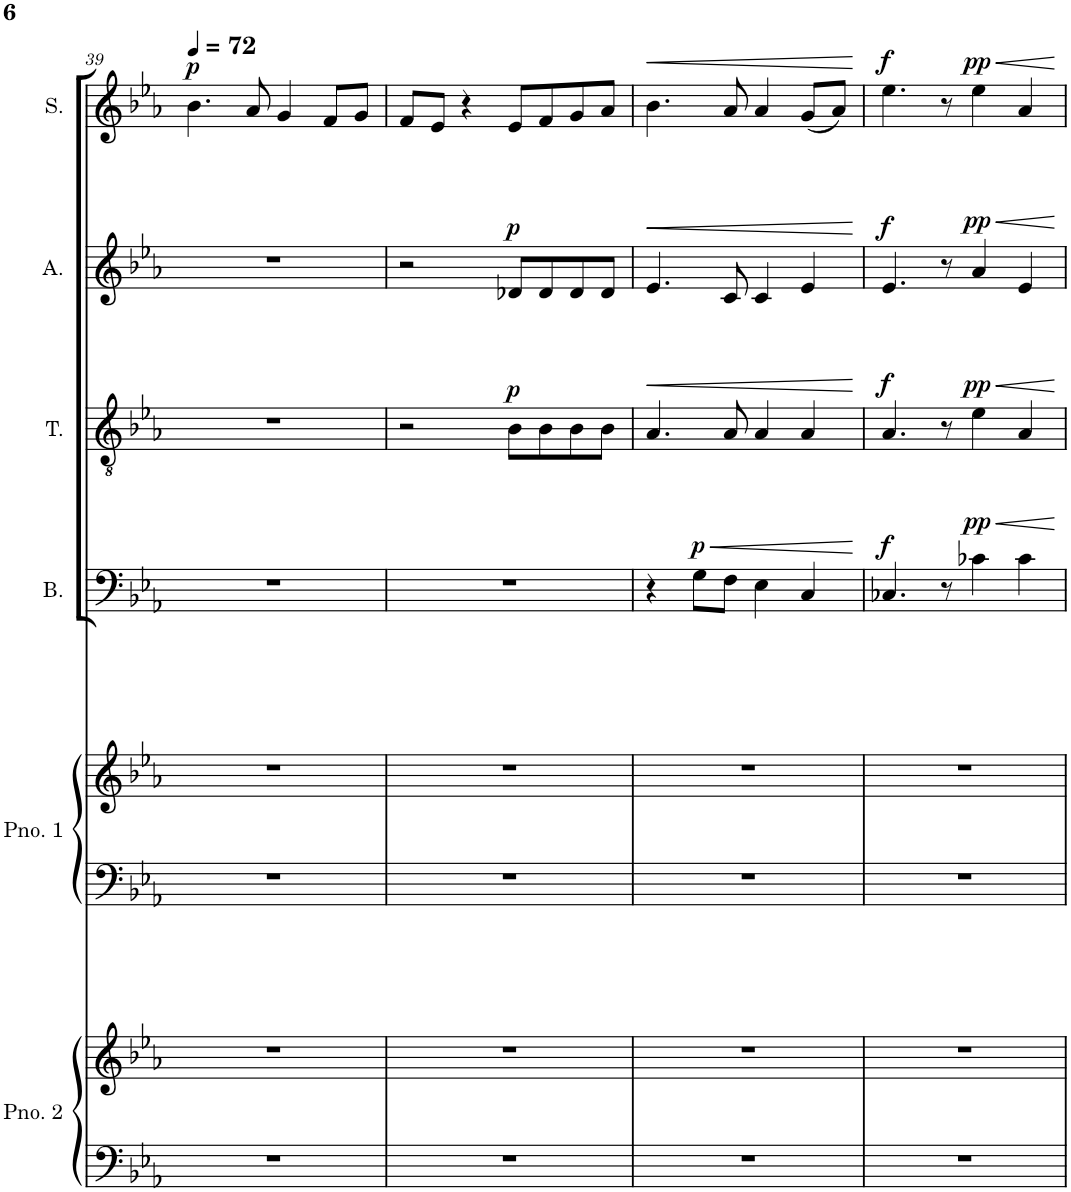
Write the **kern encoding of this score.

**kern	**kern	**kern	**kern	**kern	**dynam	**kern	**dynam	**kern	**dynam	**kern	**dynam
*part6	*part6	*part5	*part5	*part4	*part4	*part3	*part3	*part2	*part2	*part1	*part1
*staff8	*staff7	*staff6	*staff5	*staff4	*staff4	*staff3	*staff3	*staff2	*staff2	*staff1	*staff1
*I"Piano 2	*	*I"Piano 1	*	*I"Bass	*	*I"Tenor	*	*I"Alto	*	*I"Soprano	*
*I'Pno. 2	*	*I'Pno. 1	*	*I'B.	*	*I'T.	*	*I'A.	*	*I'S.	*
!!LO:PB:g=z
*clefF4	*clefG2	*clefF4	*clefG2	*clefF4	*	*clefGv2	*	*clefG2	*	*clefG2	*
*k[b-e-a-]	*k[b-e-a-]	*k[b-e-a-]	*k[b-e-a-]	*k[b-e-a-]	*	*k[b-e-a-]	*	*k[b-e-a-]	*	*k[b-e-a-]	*
*M4/4	*M4/4	*M4/4	*M4/4	*M4/4	*	*M4/4	*	*M4/4	*	*M4/4	*
*MM72	*MM72	*MM72	*MM72	*MM72	*	*MM72	*	*MM72	*	*MM72	*
=39	=39	=39	=39	=39	=39	=39	=39	=39	=39	=39	=39
!	!	!	!	!	!	!	!	!	!	!	!LO:DY:a
1r	1r	1r	1r	1r	.	1r	.	1r	.	4.b-\	p
.	.	.	.	.	.	.	.	.	.	8a-/	.
.	.	.	.	.	.	.	.	.	.	4g/	.
.	.	.	.	.	.	.	.	.	.	8f/L	.
.	.	.	.	.	.	.	.	.	.	8g/J	.
=40	=40	=40	=40	=40	=40	=40	=40	=40	=40	=40	=40
1r	1r	1r	1r	1r	.	2r	.	2r	.	8f/L	.
.	.	.	.	.	.	.	.	.	.	8e-/J	.
.	.	.	.	.	.	.	.	.	.	4r	.
!	!	!	!	!	!	!	!LO:DY:a	!	!LO:DY:a	!	!
.	.	.	.	.	.	8B-\L	p	8d-X/L	p	8e-/L	.
.	.	.	.	.	.	8B-\	.	8d-/	.	8f/	.
.	.	.	.	.	.	8B-\	.	8d-/	.	8g/	.
.	.	.	.	.	.	8B-\J	.	8d-/J	.	8a-/J	.
=41	=41	=41	=41	=41	=41	=41	=41	=41	=41	=41	=41
!	!	!	!	!	!	!	!LO:HP:b	!	!LO:HP:b	!	!LO:HP:b
1r	1r	1r	1r	4r	.	4.A-/	<	4.e-/	<	4.b-\	<
!	!	!	!	!	!LO:HP:b	!	!	!	!	!	!
!	!	!	!	!	!LO:DY:n=1:a	!	!	!	!	!	!
.	.	.	.	8G\L	< p	.	.	.	.	.	.
.	.	.	.	8F\J	.	8A-/	.	8c/	.	8a-/	.
.	.	.	.	4E-\	.	4A-/	.	4c/	.	4a-/	.
.	.	.	.	4C/	.	4A-/	.	4e-/	.	(8g/L	.
.	.	.	.	.	.	.	.	.	.	8a-/J)	.
.	.	.	.	.	[	.	[	.	[	.	[
=42	=42	=42	=42	=42	=42	=42	=42	=42	=42	=42	=42
!	!	!	!	!	!LO:DY:a	!	!LO:DY:a	!	!LO:DY:a	!	!LO:DY:a
1r	1r	1r	1r	4.C-X/	f	4.A-/	f	4.e-/	f	4.ee-\	f
.	.	.	.	8r	.	8r	.	8r	.	8r	.
!	!	!	!	!	!LO:HP:b	!	!LO:HP:b	!	!LO:HP:b	!	!LO:HP:b
!	!	!	!	!	!LO:DY:n=1:a	!	!LO:DY:n=1:a	!	!LO:DY:n=1:a	!	!LO:DY:n=1:a
.	.	.	.	4c-X\	< pp	4e-\	< pp	4a-/	< pp	4ee-\	< pp
.	.	.	.	4c-\	.	4A-/	.	4e-/	.	4a-/	.
.	.	.	.	.	[	.	[	.	[	.	[
=	=	=	=	=	=	=	=	=	=	=	=
*-	*-	*-	*-	*-	*-	*-	*-	*-	*-	*-	*-
